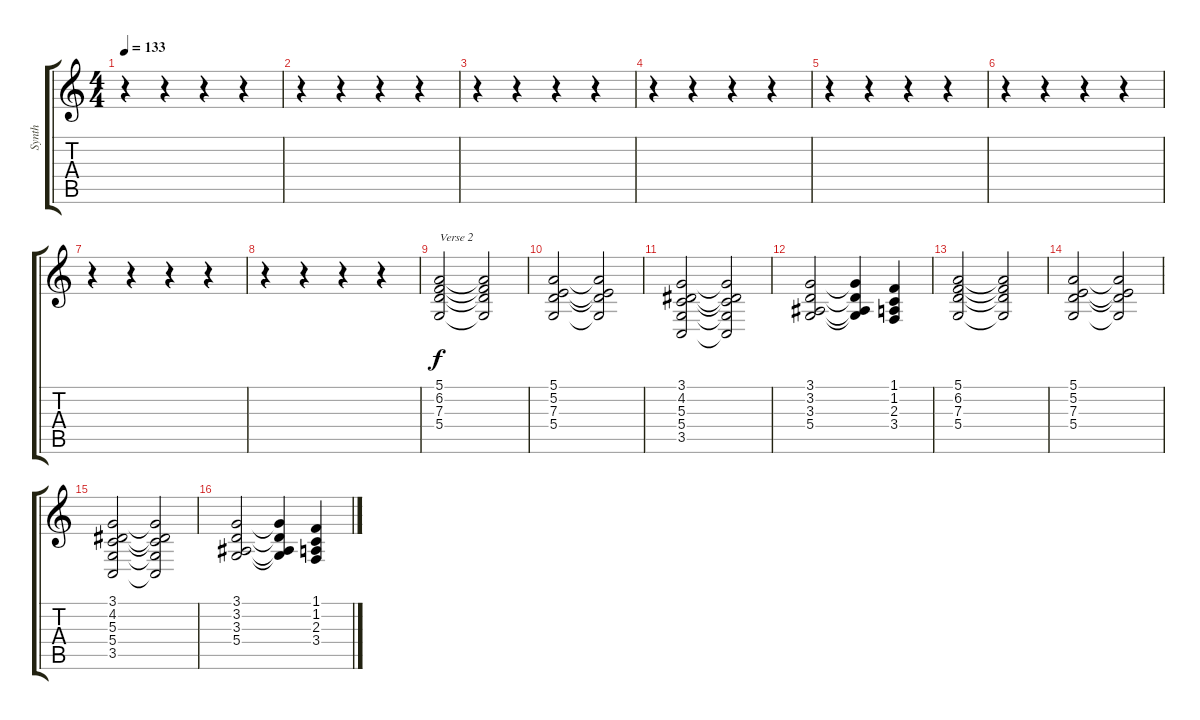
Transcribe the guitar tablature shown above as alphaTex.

\track ("Synth" "Synth") {instrument synthvoice}
\staff {score tabs}
\tuning (E4 B3 G3 D3 A2 E2) {hide}
\ts (4 4)
\tempo 133
\clef g2
\ks c
r.4{dy f} r.4 r.4 r.4 |
r.4 r.4 r.4 r.4 |
r.4 r.4 r.4 r.4 |
r.4 r.4 r.4 r.4 |
r.4 r.4 r.4 r.4 |
r.4 r.4 r.4 r.4 |
r.4 r.4 r.4 r.4 |
r.4 r.4 r.4 r.4 |
(5.1 6.2 7.3 5.4).2{txt "Verse 2" volume 8} (5.1{t} 6.2{t} 7.3{t} 5.4{t}).2 |
(5.1 5.2 7.3 5.4).2 (5.1{t} 5.2{t} 7.3{t} 5.4{t}).2 |
(3.1 4.2 5.3 5.4 3.5).2 (3.1{t} 4.2{t} 5.3{t} 5.4{t} 3.5{t}).2 |
(3.1 3.2 3.3 5.4).2 (3.1{t} 3.2{t} 3.3{t} 5.4{t}).4 (1.1 1.2 2.3 3.4).4 |
(5.1 6.2 7.3 5.4).2 (5.1{t} 6.2{t} 7.3{t} 5.4{t}).2 |
(5.1 5.2 7.3 5.4).2 (5.1{t} 5.2{t} 7.3{t} 5.4{t}).2 |
(3.1 4.2 5.3 5.4 3.5).2 (3.1{t} 4.2{t} 5.3{t} 5.4{t} 3.5{t}).2 |
(3.1 3.2 3.3 5.4).2 (3.1{t} 3.2{t} 3.3{t} 5.4{t}).4 (1.1 1.2 2.3 3.4).4
